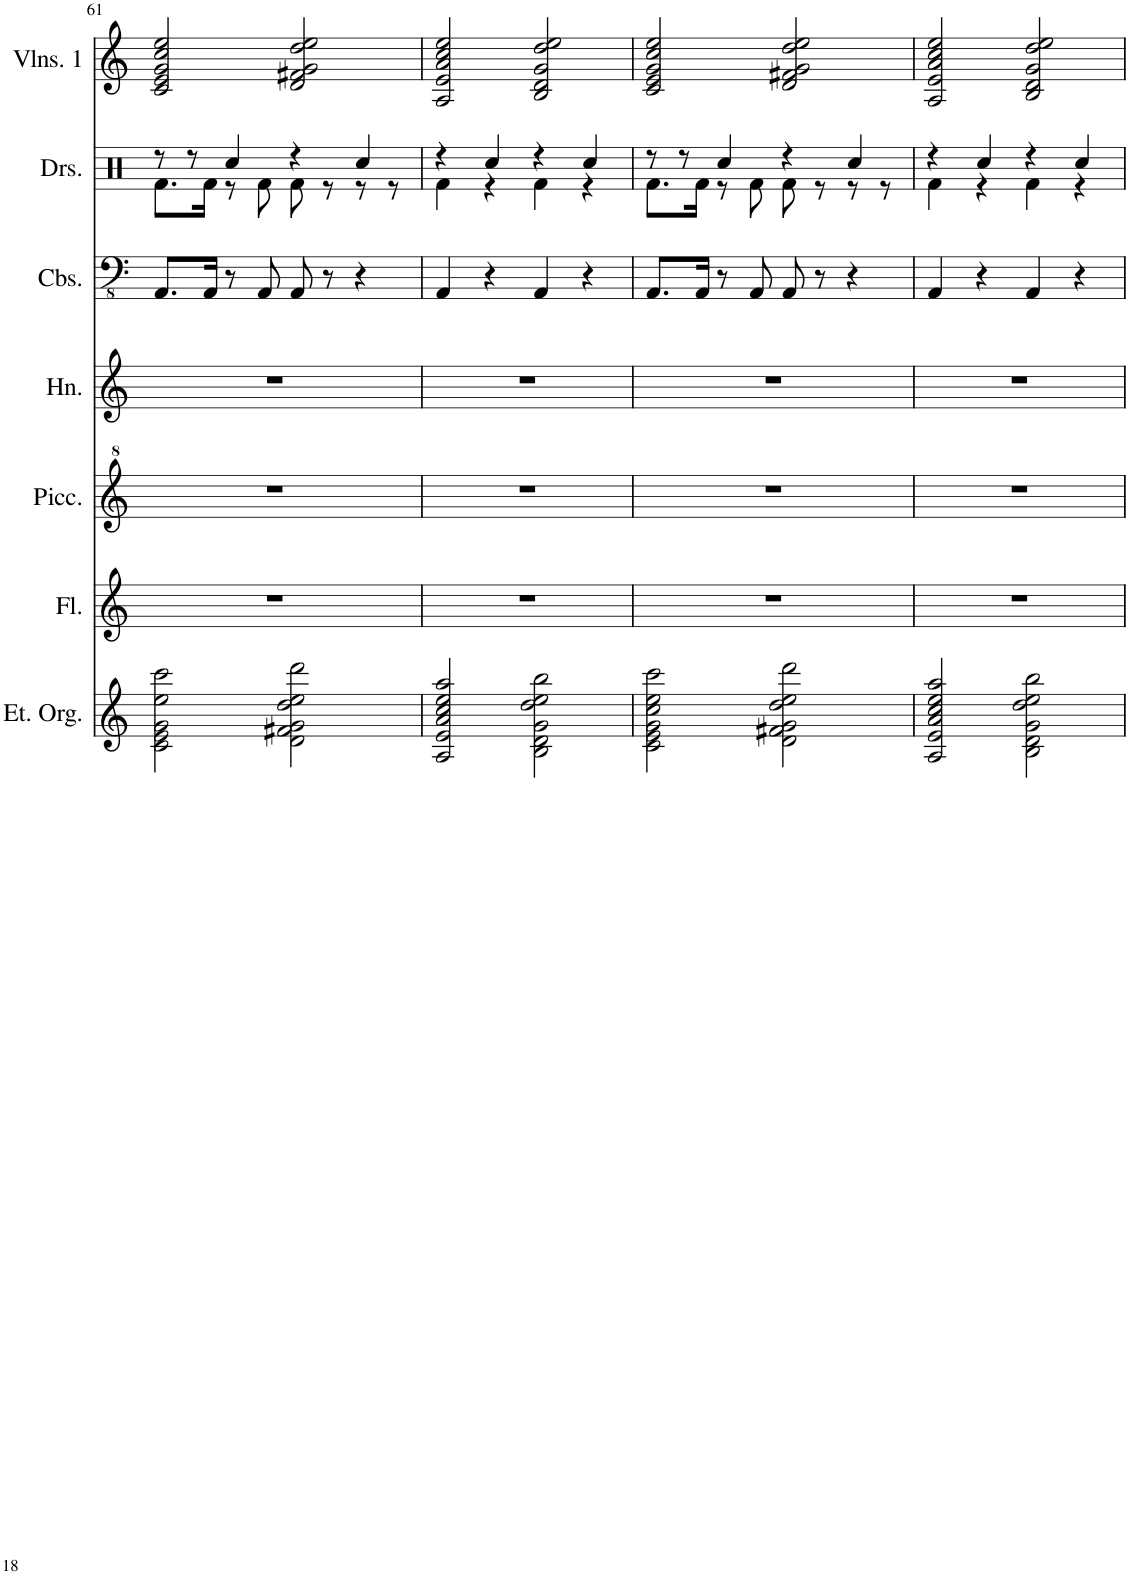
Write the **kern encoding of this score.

**kern	**kern	**kern	**kern	**kern	**kern	**kern
*part7	*part6	*part5	*part4	*part3	*part2	*part1
*staff7	*staff6	*staff5	*staff4	*staff3	*staff2	*staff1
*I"Electronic Organ	*I"Flute	*I"Piccolo	*I"Horn	*I"Contrabasses	*I"Drumset	*I"Violins 1
*I'Et. Org.	*I'Fl.	*I'Picc.	*I'Hn.	*I'Cbs.	*I'Drs.	*I'Vlns. 1
!!LO:PB:g=z
*clefG2	*clefG2	*clefG^2	*clefG2	*clefFv4	*clefX	*clefG2
*	*	*Trd-7c-12	*Trd4c7	*	*	*
*k[]	*k[]	*k[]	*k[]	*k[]	*k[]	*k[]
*M4/4	*M4/4	*M4/4	*M4/4	*M4/4	*M4/4	*M4/4
=61	=61	=61	=61	=61	=61	=61
*	*	*	*	*	*^	*
2c\ 2e\ 2g\ 2ee\ 2ccc\	1r	1r	1r	8.AAA/L	8r	8.f\L	2c/ 2e/ 2g/ 2cc/ 2ee/
.	.	.	.	.	8r	.	.
.	.	.	.	16AAA/Jk	.	16f\Jk	.
.	.	.	.	8r	4cc/	8r	.
.	.	.	.	8AAA/	.	8f\	.
2d\ 2f#X\ 2g\ 2dd\ 2ee\ 2ddd\	.	.	.	8AAA/	4r	8f\	2d/ 2f#X/ 2g/ 2dd/ 2ee/
.	.	.	.	8r	.	8r	.
.	.	.	.	4r	4cc/	8r	.
.	.	.	.	.	.	8r	.
=62	=62	=62	=62	=62	=62	=62	=62
2A/ 2e/ 2a/ 2cc/ 2ee/ 2aa/	1r	1r	1r	4AAA/	4r	4f\	2A/ 2e/ 2a/ 2cc/ 2ee/
.	.	.	.	4r	4cc/	4r	.
2B\ 2d\ 2g\ 2dd\ 2ee\ 2bb\	.	.	.	4AAA/	4r	4f\	2B/ 2d/ 2g/ 2dd/ 2ee/
.	.	.	.	4r	4cc/	4r	.
=63	=63	=63	=63	=63	=63	=63	=63
2c\ 2e\ 2g\ 2cc\ 2ee\ 2ccc\	1r	1r	1r	8.AAA/L	8r	8.f\L	2c/ 2e/ 2g/ 2cc/ 2ee/
.	.	.	.	.	8r	.	.
.	.	.	.	16AAA/Jk	.	16f\Jk	.
.	.	.	.	8r	4cc/	8r	.
.	.	.	.	8AAA/	.	8f\	.
2d\ 2f#X\ 2g\ 2dd\ 2ee\ 2ddd\	.	.	.	8AAA/	4r	8f\	2d/ 2f#X/ 2g/ 2dd/ 2ee/
.	.	.	.	8r	.	8r	.
.	.	.	.	4r	4cc/	8r	.
.	.	.	.	.	.	8r	.
=64	=64	=64	=64	=64	=64	=64	=64
2A/ 2e/ 2a/ 2cc/ 2ee/ 2aa/	1r	1r	1r	4AAA/	4r	4f\	2A/ 2e/ 2a/ 2cc/ 2ee/
.	.	.	.	4r	4cc/	4r	.
2B\ 2d\ 2g\ 2dd\ 2ee\ 2bb\	.	.	.	4AAA/	4r	4f\	2B/ 2d/ 2g/ 2dd/ 2ee/
.	.	.	.	4r	4cc/	4r	.
*	*	*	*	*	*v	*v	*
=	=	=	=	=	=	=
*-	*-	*-	*-	*-	*-	*-
